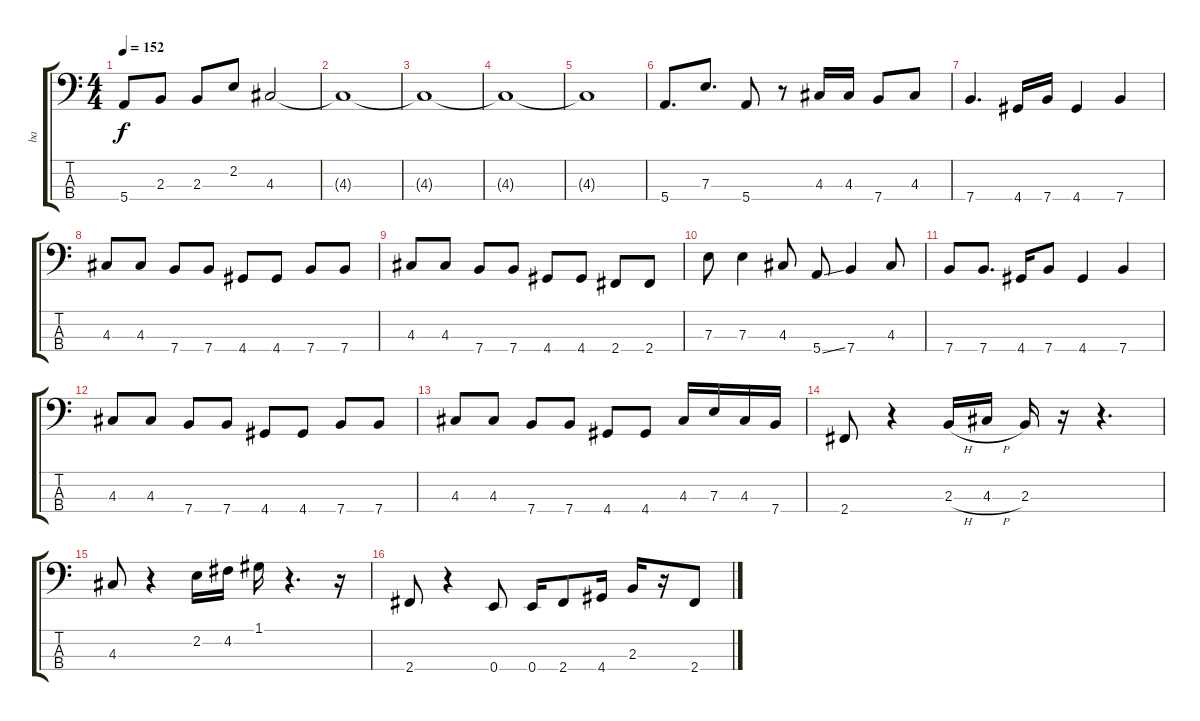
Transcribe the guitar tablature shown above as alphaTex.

\track ("ba" "ba") {instrument electricbassfinger}
\staff {score tabs}
\tuning (G2 D2 A1 E1) {hide}
\ts (4 4)
\tempo 152
\clef f4
\ks c
5.4.8{dy f} 2.3.8 2.3.8 2.2.8 4.3.2 |
4.3{t}.1 |
4.3{t}.1 |
4.3{t}.1 |
4.3{t}.1 |
5.4.8{d} 7.3.8{d} 5.4.8 r.8 4.3.16 4.3.16 7.4.8 4.3.8 |
7.4.4{d} 4.4.16 7.4.16 4.4.4 7.4.4 |
4.3.8 4.3.8 7.4.8 7.4.8 4.4.8 4.4.8 7.4.8 7.4.8 |
4.3.8 4.3.8 7.4.8 7.4.8 4.4.8 4.4.8 2.4.8 2.4.8 |
7.3.8 7.3.4 4.3.8 5.4{ss}.8 7.4.4 4.3.8 |
7.4.8 7.4.8{d} 4.4.16 7.4.8 4.4.4 7.4.4 |
4.3.8 4.3.8 7.4.8 7.4.8 4.4.8 4.4.8 7.4.8 7.4.8 |
4.3.8 4.3.8 7.4.8 7.4.8 4.4.8 4.4.8 4.3.16 7.3.16 4.3.16 7.4.16 |
2.4.8 r.4 2.3{h}.16 4.3{h}.16 2.3.16 r.16 r.4{d} |
4.3.8 r.4 2.2.16 4.2.16 1.1.16 r.4{d} r.16 |
2.4.8 r.4 0.4.8 0.4.16 2.4.8 4.4.16 2.3.16 r.16 2.4.8
